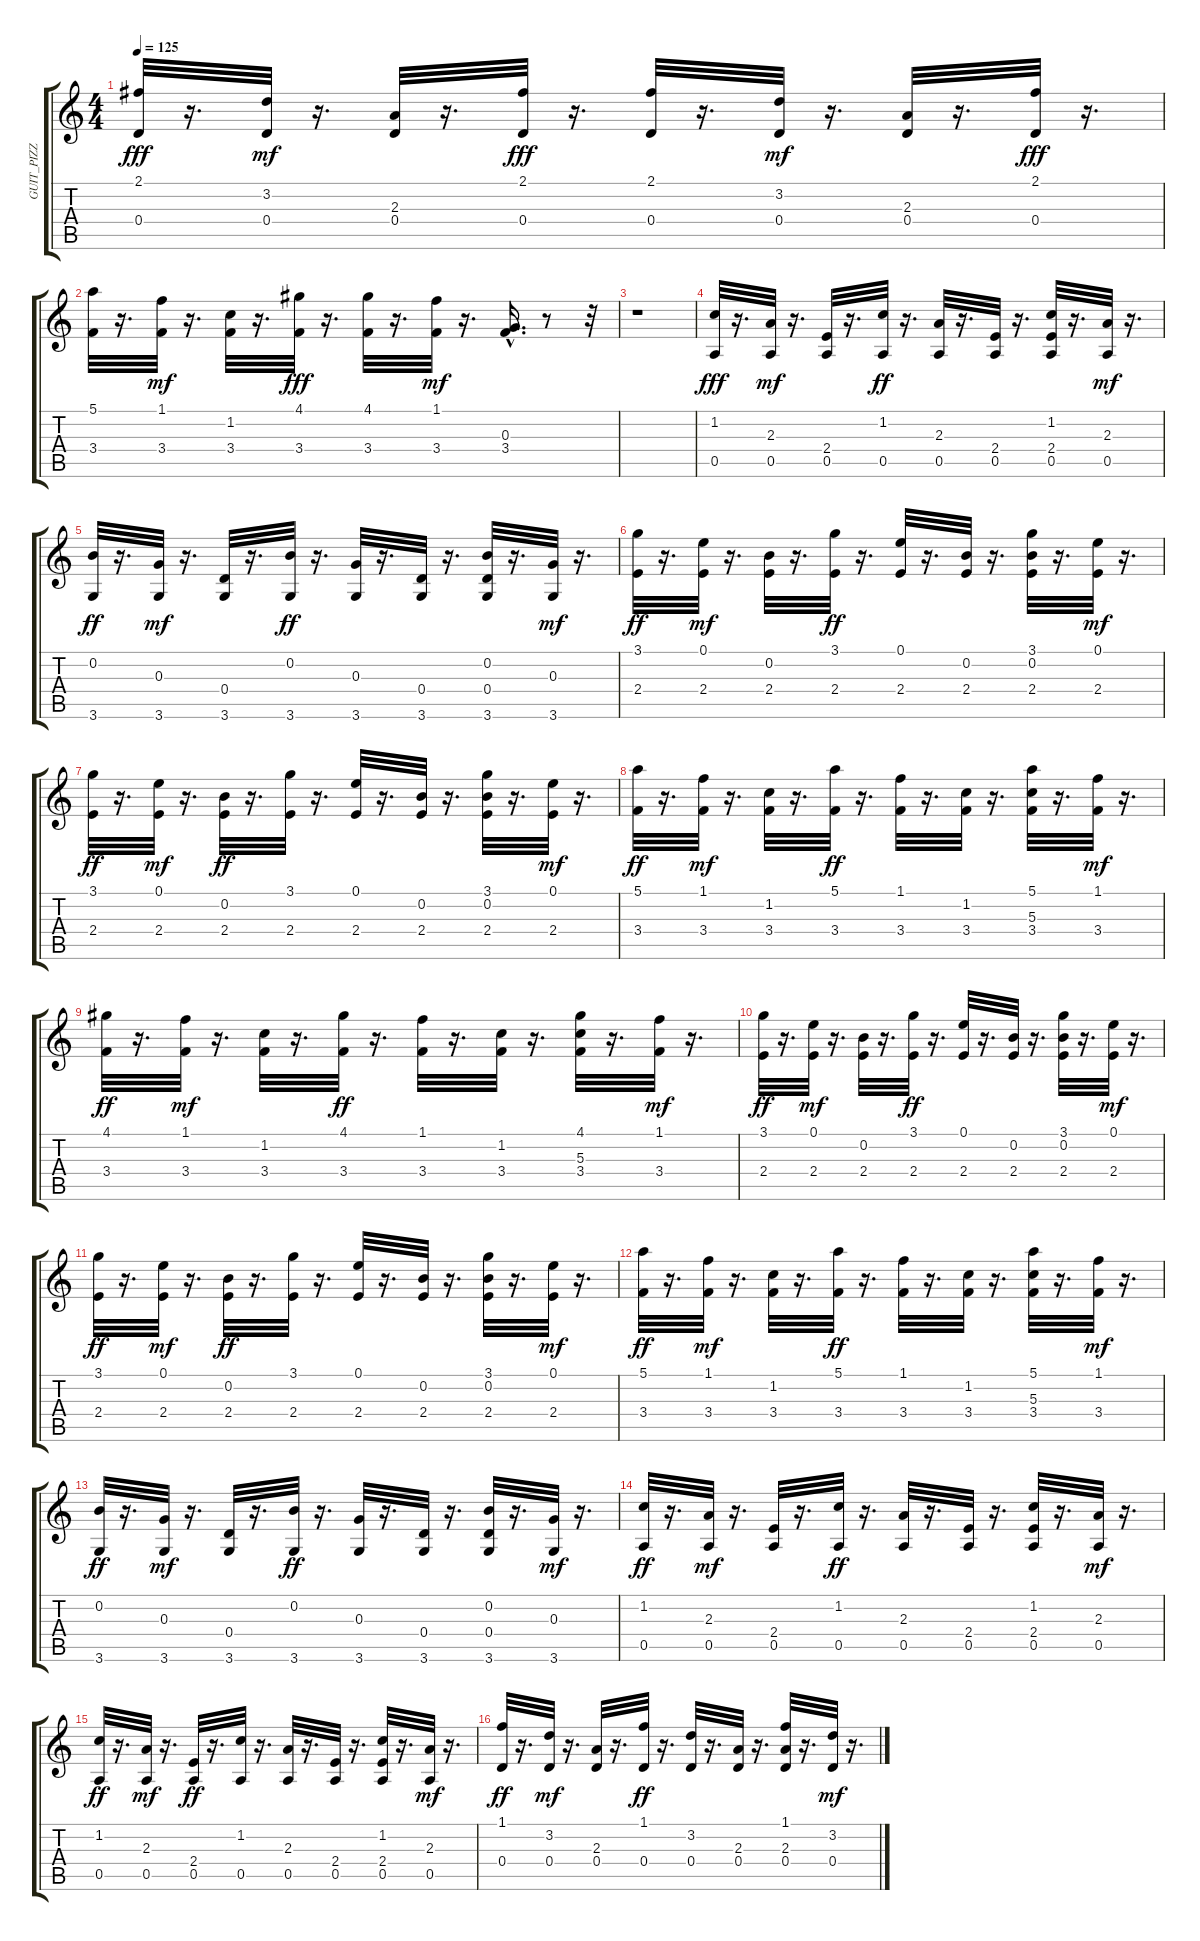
\track ("GUIT_PIZZ" "GUIT_PIZZ") {instrument electricguitarmuted}
\staff {score tabs}
\tuning (E4 B3 G3 D3 A2 E2) {hide}
\ts (4 4)
\tempo 125
\clef g2
\ks c
(2.1 0.4).32{dy fff} r.16{d} (3.2 0.4).32{dy mf} r.16{d} (2.3 0.4).32 r.16{d} (2.1 0.4).32{dy fff} r.16{d} (2.1 0.4).32 r.16{d} (3.2 0.4).32{dy mf} r.16{d} (2.3 0.4).32 r.16{d} (2.1 0.4).32{dy fff} r.16{d} |
(5.1 3.4).32 r.16{d} (1.1 3.4).32{dy mf} r.16{d} (1.2 3.4).32 r.16{d} (4.1 3.4).32{dy fff} r.16{d} (4.1 3.4).32 r.16{d} (1.1 3.4).32{dy mf} r.16{d} (0.3 3.4{hac}).16{d} r.8 r.32 |
r.1 |
(1.2 0.5).32{dy fff} r.16{d} (2.3 0.5).32{dy mf} r.16{d} (2.4 0.5).32 r.16{d} (1.2 0.5).32{dy ff} r.16{d} (2.3 0.5).32 r.16{d} (2.4 0.5).32 r.16{d} (1.2 2.4 0.5).32 r.16{d} (2.3 0.5).32{dy mf} r.16{d} |
(0.2 3.6).32{dy ff} r.16{d} (0.3 3.6).32{dy mf} r.16{d} (0.4 3.6).32 r.16{d} (0.2 3.6).32{dy ff} r.16{d} (0.3 3.6).32 r.16{d} (0.4 3.6).32 r.16{d} (0.2 0.4 3.6).32 r.16{d} (0.3 3.6).32{dy mf} r.16{d} |
(3.1 2.4).32{dy ff} r.16{d} (0.1 2.4).32{dy mf} r.16{d} (0.2 2.4).32 r.16{d} (3.1 2.4).32{dy ff} r.16{d} (0.1 2.4).32 r.16{d} (0.2 2.4).32 r.16{d} (3.1 0.2 2.4).32 r.16{d} (0.1 2.4).32{dy mf} r.16{d} |
(3.1 2.4).32{dy ff} r.16{d} (0.1 2.4).32{dy mf} r.16{d} (0.2 2.4).32{dy ff} r.16{d} (3.1 2.4).32 r.16{d} (0.1 2.4).32 r.16{d} (0.2 2.4).32 r.16{d} (3.1 0.2 2.4).32 r.16{d} (0.1 2.4).32{dy mf} r.16{d} |
(5.1 3.4).32{dy ff} r.16{d} (1.1 3.4).32{dy mf} r.16{d} (1.2 3.4).32 r.16{d} (5.1 3.4).32{dy ff} r.16{d} (1.1 3.4).32 r.16{d} (1.2 3.4).32 r.16{d} (5.1 5.3 3.4).32 r.16{d} (1.1 3.4).32{dy mf} r.16{d} |
(4.1 3.4).32{dy ff} r.16{d} (1.1 3.4).32{dy mf} r.16{d} (1.2 3.4).32 r.16{d} (4.1 3.4).32{dy ff} r.16{d} (1.1 3.4).32 r.16{d} (1.2 3.4).32 r.16{d} (4.1 5.3 3.4).32 r.16{d} (1.1 3.4).32{dy mf} r.16{d} |
(3.1 2.4).32{dy ff} r.16{d} (0.1 2.4).32{dy mf} r.16{d} (0.2 2.4).32 r.16{d} (3.1 2.4).32{dy ff} r.16{d} (0.1 2.4).32 r.16{d} (0.2 2.4).32 r.16{d} (3.1 0.2 2.4).32 r.16{d} (0.1 2.4).32{dy mf} r.16{d} |
(3.1 2.4).32{dy ff} r.16{d} (0.1 2.4).32{dy mf} r.16{d} (0.2 2.4).32{dy ff} r.16{d} (3.1 2.4).32 r.16{d} (0.1 2.4).32 r.16{d} (0.2 2.4).32 r.16{d} (3.1 0.2 2.4).32 r.16{d} (0.1 2.4).32{dy mf} r.16{d} |
(5.1 3.4).32{dy ff} r.16{d} (1.1 3.4).32{dy mf} r.16{d} (1.2 3.4).32 r.16{d} (5.1 3.4).32{dy ff} r.16{d} (1.1 3.4).32 r.16{d} (1.2 3.4).32 r.16{d} (5.1 5.3 3.4).32 r.16{d} (1.1 3.4).32{dy mf} r.16{d} |
(0.2 3.6).32{dy ff} r.16{d} (0.3 3.6).32{dy mf} r.16{d} (0.4 3.6).32 r.16{d} (0.2 3.6).32{dy ff} r.16{d} (0.3 3.6).32 r.16{d} (0.4 3.6).32 r.16{d} (0.2 0.4 3.6).32 r.16{d} (0.3 3.6).32{dy mf} r.16{d} |
(1.2 0.5).32{dy ff} r.16{d} (2.3 0.5).32{dy mf} r.16{d} (2.4 0.5).32 r.16{d} (1.2 0.5).32{dy ff} r.16{d} (2.3 0.5).32 r.16{d} (2.4 0.5).32 r.16{d} (1.2 2.4 0.5).32 r.16{d} (2.3 0.5).32{dy mf} r.16{d} |
(1.2 0.5).32{dy ff} r.16{d} (2.3 0.5).32{dy mf} r.16{d} (2.4 0.5).32{dy ff} r.16{d} (1.2 0.5).32 r.16{d} (2.3 0.5).32 r.16{d} (2.4 0.5).32 r.16{d} (1.2 2.4 0.5).32 r.16{d} (2.3 0.5).32{dy mf} r.16{d} |
(1.1 0.4).32{dy ff} r.16{d} (3.2 0.4).32{dy mf} r.16{d} (2.3 0.4).32 r.16{d} (1.1 0.4).32{dy ff} r.16{d} (3.2 0.4).32 r.16{d} (2.3 0.4).32 r.16{d} (1.1 2.3 0.4).32 r.16{d} (3.2 0.4).32{dy mf} r.16{d}
